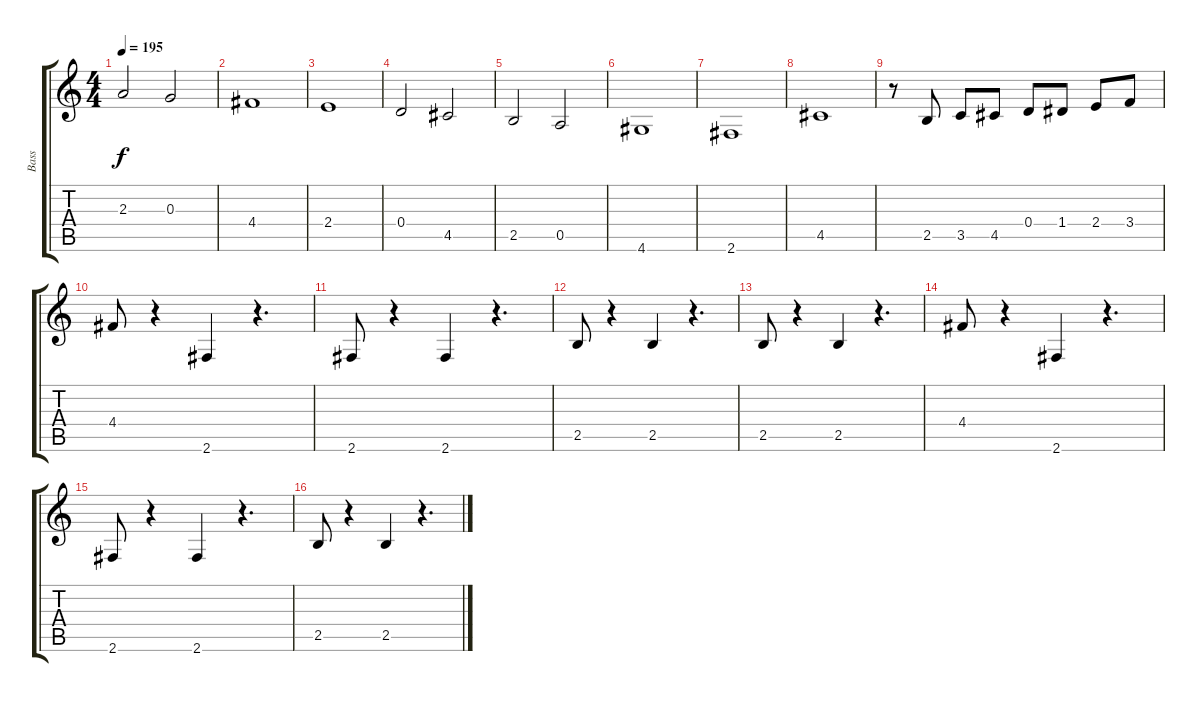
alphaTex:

\track ("Bass" "Bass") {instrument electricbasspick}
\staff {score tabs}
\tuning (E4 B3 G3 D3 A2 E2) {hide}
\ts (4 4)
\tempo 195
\clef g2
\ks c
2.3.2{dy f} 0.3.2 |
4.4.1 |
2.4.1 |
0.4.2 4.5.2 |
2.5.2 0.5.2 |
4.6.1 |
2.6.1 |
4.5.1 |
r.8 2.5.8 3.5.8 4.5.8 0.4.8 1.4.8 2.4.8 3.4.8 |
4.4.8 r.4 2.6.4 r.4{d} |
2.6.8 r.4 2.6.4 r.4{d} |
2.5.8 r.4 2.5.4 r.4{d} |
2.5.8 r.4 2.5.4 r.4{d} |
4.4.8 r.4 2.6.4 r.4{d} |
2.6.8 r.4 2.6.4 r.4{d} |
2.5.8 r.4 2.5.4 r.4{d}
